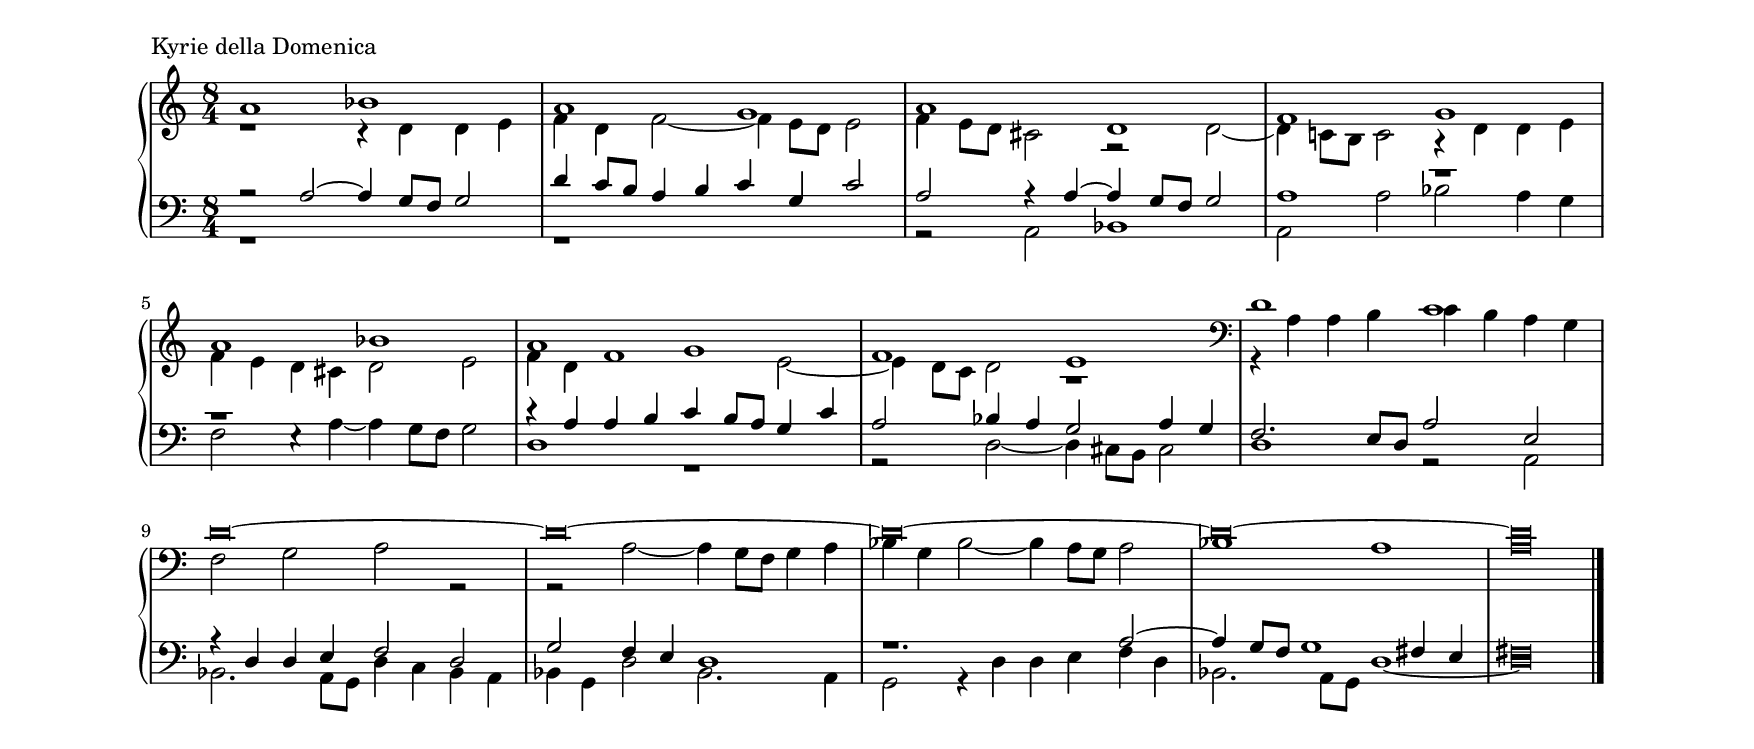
%! Title: Kyrie della Domenica
%! Part: I
%! No: 2
%! Remark:

\version "2.22.1"
\include "italiano.ly"

%****************************************************************
% Start cut-&-pastable-section

%****************************************************************

\paper {
  % Set paper
  #(set-paper-size "a4landscape")
  indent = 0\mm
  line-width = 250\mm
  ragged-right = ##f
  line-width = #(- line-width (* mm 3.000000) (* mm 1))
}

\layout {
  
}

%*****************************************
%  Set Header
%*****************************************
\header {
  %title = "KYRIE"
  %subtitle = "Kyrie della Domenica"
  %subsubtitle = "Fiori Musicali"
  %composer = "G. Frescobaldi"
  %opus = "F.12/02"
  %tagline = "© 2022 Hautbois Project"
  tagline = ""
}

%*****************************************
% Start Voice
% Write the voices here
%*****************************************
MyMeter = \time 8/4
MyTempo = \tempo "Adantino"
MyKey = \key do \major
PieceName = "Kyrie della Domenica"

PieceIIS = \relative la' {
  % bar 1 - 3
  la1 sib | la sol | la re, |
  
  % bar 4 - 6
  fa sol | la sib | la sol |
  
  % bar 7 - 9
  fa mi |
  \clef "bass" re do |
  \once \override NoteHead.style = #'baroque
  re\breve*1~ |
  
  % bar 10 - 12
  \once \override NoteHead.style = #'baroque
  re\breve*1~ | 
  \once \override NoteHead.style = #'baroque
  re\breve*1~ |
  \once \override NoteHead.style = #'baroque
  re\breve*1~ |
  
  % bar 13 : additional
  \once \override NoteHead.style = #'baroque
  re\breve*1~ |
  
  \bar "|."
}

PieceIIA = \relative re' {
  % bar 1 - 3
  r1 r4 re re mi |
  fa re fa2~ fa4 mi8 re mi2 |
  fa4 mi8 re dod2 r2 re2~ |
  
  % bar 4 - 6
  re4 do!8 si do2 r4 re re mi|
  fa mi re dod re2 mi2 |
  fa4 re fa1 mi2~ |
  
  % bar 7 - 9
  mi4 re8 do re2 r1 |
  r4 la la si do si la sol |
  fa2 sol la r |
  
  % bar 10 - 12
  r la2~ la4 sol8 fa sol4 la |
  sib sol sib2~ sib4 la8 sol la2 |
  sib1 la |
  
  % bar 13 : additional
  \once \override NoteHead.style = #'baroque
  la\breve*1 |
  
  \bar "|."
}

PieceIIT = \relative la {
  % bar 1 - 3
  r2 la2~ la4 sol8 fa sol2 |
  re'4 do8 si la4 si do sol do2 |
  la r4 la4~ la sol8 fa sol2 |
  
  % bar 4 - 6
  la1 r1 | r1*2 |
  r4 la4 la si do si8 la sol4 do |
  
  % bar 7 - 9
  la2 sib4 la sol2 la4 sol |
  fa2. mi8 re la'2 mi |
  r4 re re mi fa2 re |
  
  % bar 10 - 12
  sol fa4 mi re1 |
  r1. la'2~ |
  la4 sol8 fa sol1 fad4 mi |
  
  % bar 13 : additional
  \once \override NoteHead.style = #'baroque
  fad\breve*1 |
  
  \bar "|."
}

PieceIIB = \relative la, {
  % bar 1 - 3
  r1*2 | r1*2 | r2 la2 sib1 |
  
  % bar 4 - 6
  la2 la' sib la4 sol |
  fa2 mi4\rest la~ la sol8 fa sol2 |
  re1 r1 |
  
  % bar 7 - 9
  r2 re2~ re4 dod8 si dod2 |
  re1 r2 la2 |
  sib2. la8 sol re'4 do sib la |
  
  % bar 10 - 12
  sib sol re'2 sib2. la4 |
  sol2 r4 re' re mi fa re |
  sib2. la8 sol re'1~ |
  
  % bar 13 : additional
  \once \override NoteHead.style = #'baroque
  re\breve*1 |
  
  \bar "|."
}

%*****************************************
%  Start Score
%*****************************************

\markup { \vspace #1 }
\score {
  \header {
    piece = \PieceName
  }
  \new PianoStaff <<
    \new Staff { 
      \clef "treble" 
      %\MyTempo
      \MyKey
      \MyMeter
      <<
        \PieceIIS
        \\
        \PieceIIA
      >>
    }
    \new Staff { 
      \clef "bass" 
      %\MyTempo
      \MyKey
      \MyMeter
      <<
        \PieceIIT
        \\
        \PieceIIB
      >>
    }
  >>
}